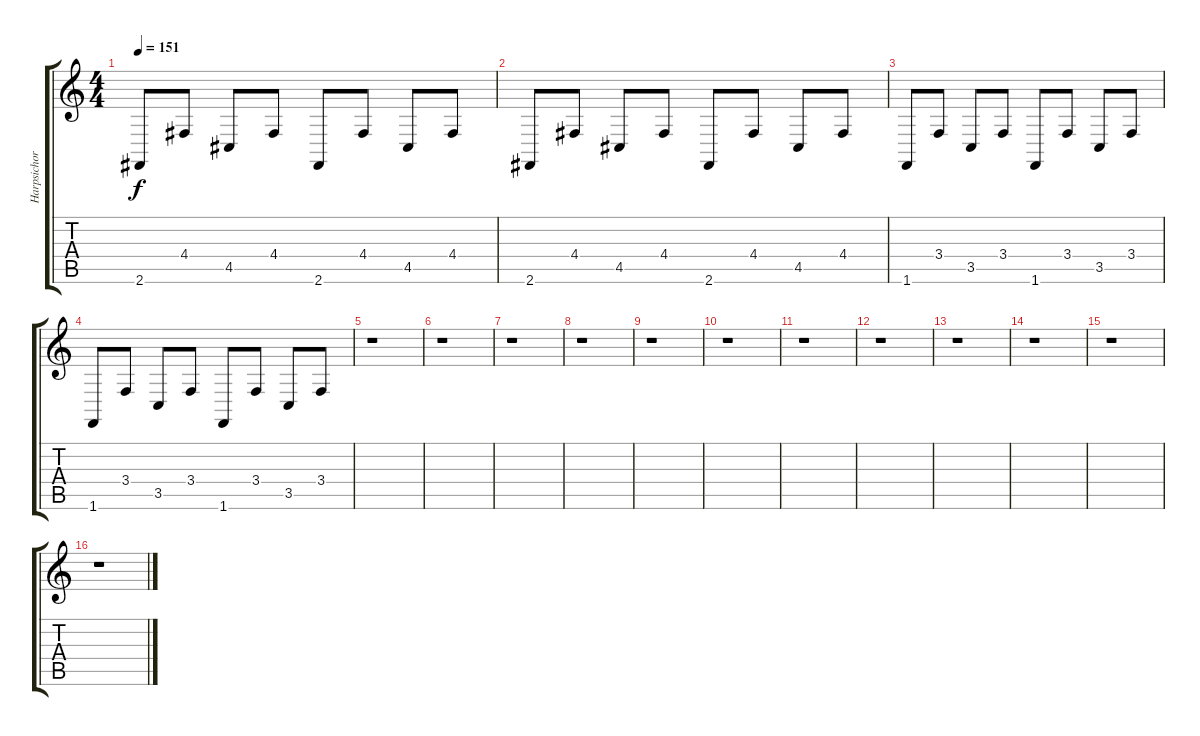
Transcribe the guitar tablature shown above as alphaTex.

\track ("Harpsichord - Left" "Harpsichor") {instrument harpsichord}
\staff {score tabs}
\tuning (E4 B3 G3 D3 A2 E2) {hide}
\ts (4 4)
\tempo 151
\clef g2
\ks c
2.6.8{dy f} 4.4.8 4.5.8 4.4.8 2.6.8 4.4.8 4.5.8 4.4.8 |
2.6.8 4.4.8 4.5.8 4.4.8 2.6.8 4.4.8 4.5.8 4.4.8 |
1.6.8 3.4.8 3.5.8 3.4.8 1.6.8 3.4.8 3.5.8 3.4.8 |
1.6.8 3.4.8 3.5.8 3.4.8 1.6.8 3.4.8 3.5.8 3.4.8 |
\section ("" "")
r.1 |
r.1 |
r.1 |
r.1 |
r.1 |
r.1 |
r.1 |
\section ("" "")
r.1 |
r.1 |
r.1 |
r.1 |
r.1
